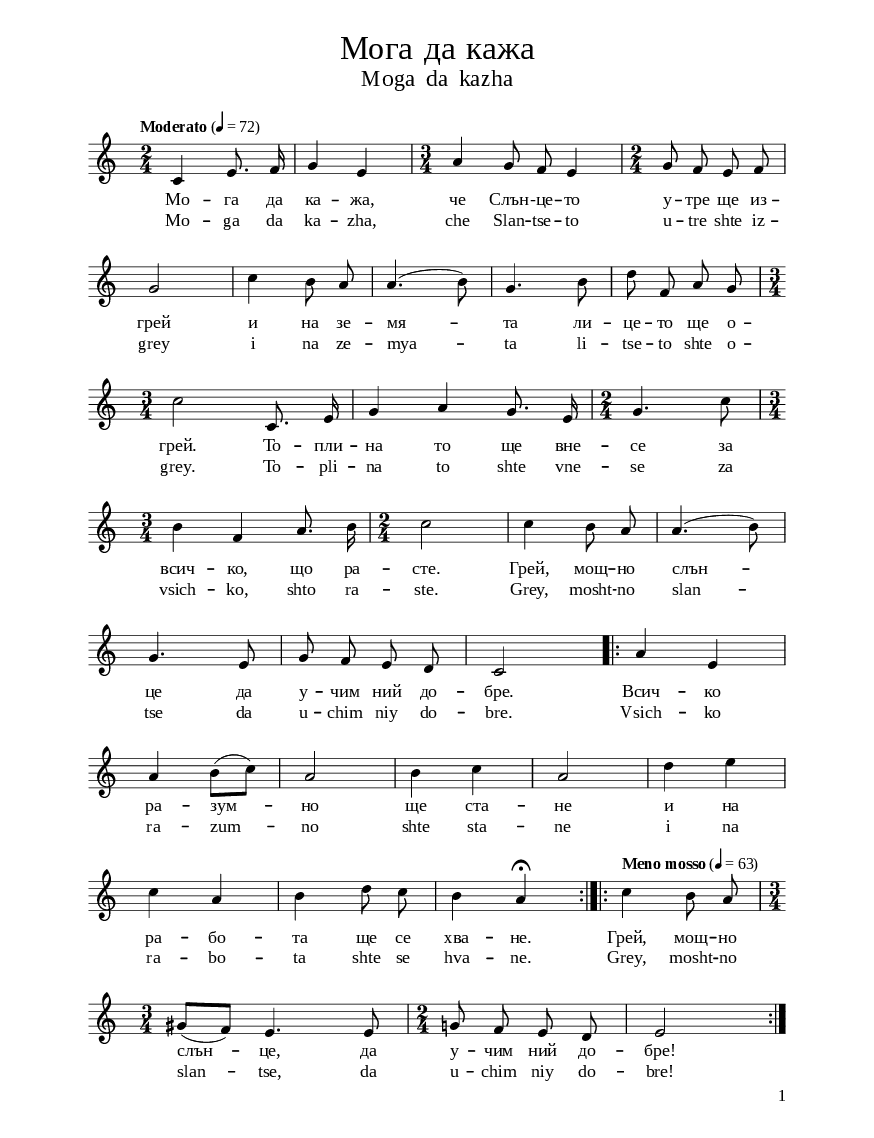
\version "2.22.0"

\paper {
  #(set-paper-size "a5")
}

\bookpart {
  \paper {
    print-all-headers = ##t
    print-page-number = ##t
    print-first-page-number = ##t

    % put page numbers on the bottom
    oddHeaderMarkup = \markup ""
    evenHeaderMarkup = \markup ""
    oddFooterMarkup = \markup
    \fill-line {
      ""
      \on-the-fly #print-page-number-check-first \fromproperty #'page:page-number-string
    }
    evenFooterMarkup = \markup
    \fill-line {
      \on-the-fly #print-page-number-check-first \fromproperty #'page:page-number-string
      ""
    }

    left-margin = 1.5\cm
    right-margin = 1.5\cm
    top-margin = 1.6\cm
    bottom-margin = 1.2\cm
    ragged-bottom = ##t % do not spread the staves to fill the whole vertical space

    % change lyrics and titles font (affects notes also)
    fonts =
    #(make-pango-font-tree
      "Times New Roman"
      "DejaVu Sans"
      "DejaVu Sans Mono"
      (/ (* staff-height pt) 3.6))

    % change distance between staves
    system-system-spacing =
    #'((basic-distance . 12)
       (minimum-distance . 6)
       (padding . 1)
       (stretchability . 12))
  }

  \header {
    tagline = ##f
  }

  \score{
    \layout {
      indent = 0.0\cm % remove first line indentation
      %ragged-last = ##t % do not spread last line to fill the whole space
      \context {
        \Score
        \omit BarNumber %remove bar numbers
      } % context

      \context {
        % change staff size
        \Staff
        fontSize = #+0 % affects notes size only
        \override StaffSymbol #'staff-space = #(magstep -3)
        \override StaffSymbol #'thickness = #0.5
        \override BarLine #'hair-thickness = #1
        %\override StaffSymbol #'ledger-line-thickness = #'(0 . 0)
      }

      \context {
        % adjust space between staff and lyrics and between the two lyric lines
        \Lyrics
        \override VerticalAxisGroup.nonstaff-relatedstaff-spacing = #'(
          (basic-distance . 4.5)
          (padding . 0.5)
        )
        \override VerticalAxisGroup.nonstaff-nonstaff-spacing = #'((minimum-distance . 2))
      }
    } % layout

    \new Voice \relative c' {
      \clef treble
      \key c \major
      \time 2/4
      \tempo \markup {
        % make tempo note smaller
        \concat {
          "Moderato" \normal-text { " (" }
          \teeny \general-align #Y #DOWN \note {4} #0.8
          \normal-text { " = 72)" }
        }
      }
      \autoBeamOff
      c4 e8. f16 | g4 e | \time 3/4 a4 g8 f8 e4 | \time 2/4 g8 f e f | \break

      g2 | c4 b8 a8 | a4. (b8) | g4. b8 | d8 f, a g | \break


      \time 3/4 c2 c,8. e16 | g4 a g8. e16 | \time 2/4 g4. c8 | \break

      \time 3/4  b4  f4  a8.  b16 | \time 2/4  | c2 | c4  b8  a8 | a4. (  b8 ) \break |

      g4.  e8 |  g8  f8  e8  d8 | c2 
        | \bar ".|:" a'4  e4 \break |
        a4  b8 ( [  c8 ) ] | a2 | b4  c4 | a2 | d4  e4 \break |
        c4  a4 | b4  d8  c8 | b4  a4 ^\fermata

        \tempo \markup {
          % make tempo note smaller
          \concat {
            "Meno mosso " \normal-text { "(" }
            \teeny \general-align #Y #DOWN \note {4} #0.8
            \normal-text { " = 63)" }
          }
        } | \bar ":|.|:" c4  b8  a8 \break |

        \time 3/4  | gis8 ( [  f8 ) ]  e4.  e8 | \time 2/4  | g!8  f8  e8  d8 | e2
        \bar ":|."

    }

    \addlyrics {
      Мо -- га да ка -- жа,

      че Слън -- "-це" -- то у -- тре ще из -- грей

      и на зе -- мя -- та ли -- це -- то ще о -- грей.

      То -- пли -- на то ще вне -- се

      за всич -- ко, що ра -- сте.

      Грей, мощ -- но слън -- це

      да у -- чим ний до -- бре.

      Всич -- ко ра  -- зум  -- но ще

      ста  -- не и на ра  -- бо  -- та ще

      се хва  -- не. Грей, мощ  -- но слън

      -- це, да у  -- чим ний до  --
      бре!
    }
    \addlyrics {     Mo -- ga da ka -- zha,

      che Slan -- tse -- to u -- tre shte iz -- grey

      i na ze -- mya -- ta li -- tse -- to shte o -- grey.

      To -- pli -- na to shte vne -- se

      za vsich -- ko, shto ra -- ste.

      Grey, mosht -- no slan -- tse

      da u -- chim niy do -- bre.

      Vsich -- ko ra  -- zum  -- no shte

      sta  -- ne i na ra  -- bo  -- ta shte

      se hva  -- ne. Grey, mosht  -- no slan

      -- tse, da u  -- chim niy do  --
      bre!
    }

    \header {
      title = \markup \column \normal-text \fontsize #2.5 {
        \center-align
        \line { Мога да кажа}
        \vspace #-0.6
        \center-align
        \line \fontsize #-3 { Moga da kazha}
        \vspace #-0.8
        \center-align
        \line \fontsize #-3 { " " }
      }
    }

    \midi{}

  } % score



  % include foreign translation(s) of the song
 \version "2.22.0"

\markup \fill-line { \fontsize #6 "Ich kann sagen" }
\markup \null
\markup \null
\markup \fontsize #+2.5 {
    \hspace #12
    \override #'(baseline-skip . 2)

        \column {
     \line { " " }
      \line { " " Ich kann sagen, }

 \line { " " dass die Sonne morgen aufgehen }

 \line { " " und das Antlitz der Erde erleuchten wird.}

 \line { " " Sie wird in alles, was wächst, Wärme hineinbringen.}

 \line { " " Scheine, mächtige Sonne, damit wir gut lernen!}

 \line { " " Alle Vernünftbegabten werden sich erheben}

 \line { " " und sich an die Arbeit machen. }

 \line { " " Scheine, mächtige Sonne, damit wir gut lernen!}

 \line { " " Alles vernünftige wird sich erheben}

 \line { " " und wird sich an die Arbeit machen.}

 \line { " " Scheine, mächtige Sonne, damit wir gut lernen! }


    }


}


} % bookpart
